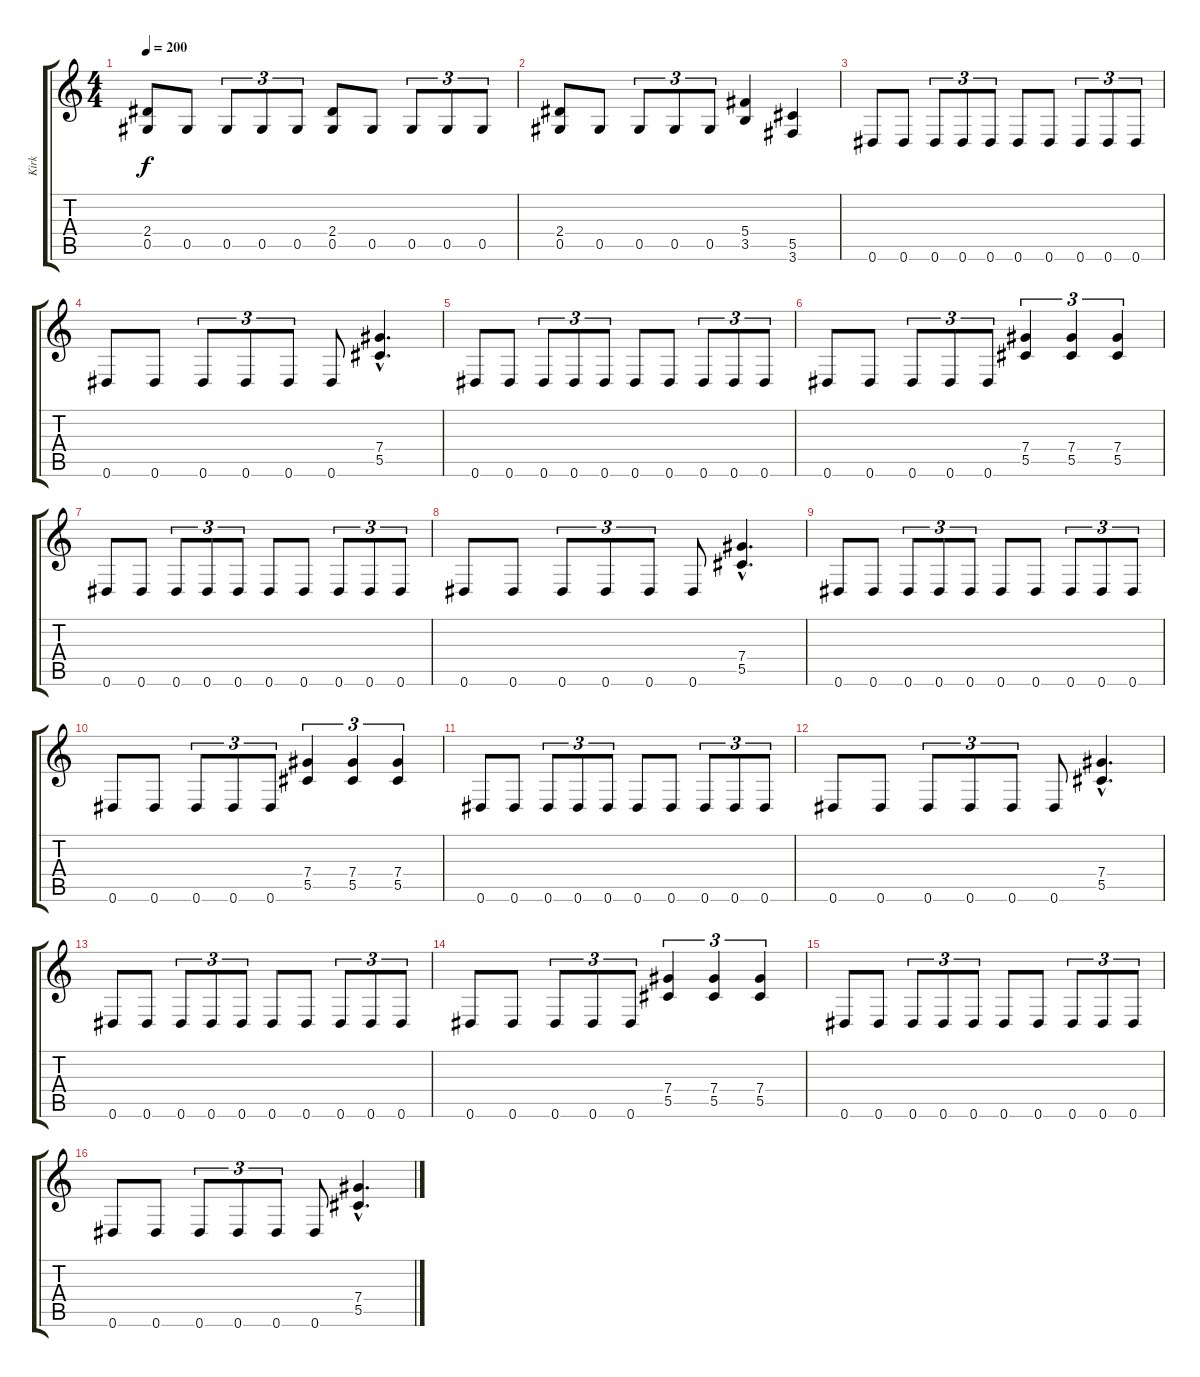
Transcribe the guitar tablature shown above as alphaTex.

\track ("Kirk" "Kirk") {instrument distortionguitar}
\staff {score tabs}
\tuning (Eb4 Bb3 Gb3 Db3 Ab2 Eb2) {hide}
\ts (4 4)
\tempo 200
\clef g2
\ks c
(2.4 0.5).8{dy f} 0.5.8 0.5.8{tu (3 2)} 0.5.8{tu (3 2)} 0.5.8{tu (3 2)} (2.4 0.5).8 0.5.8 0.5.8{tu (3 2)} 0.5.8{tu (3 2)} 0.5.8{tu (3 2)} |
(2.4 0.5).8 0.5.8 0.5.8{tu (3 2)} 0.5.8{tu (3 2)} 0.5.8{tu (3 2)} (5.4 3.5).4 (5.5 3.6).4 |
0.6.8 0.6.8 0.6.8{tu (3 2)} 0.6.8{tu (3 2)} 0.6.8{tu (3 2)} 0.6.8 0.6.8 0.6.8{tu (3 2)} 0.6.8{tu (3 2)} 0.6.8{tu (3 2)} |
0.6.8 0.6.8 0.6.8{tu (3 2)} 0.6.8{tu (3 2)} 0.6.8{tu (3 2)} 0.6.8 (7.4{hac} 5.5{hac}).4{d} |
0.6.8 0.6.8 0.6.8{tu (3 2)} 0.6.8{tu (3 2)} 0.6.8{tu (3 2)} 0.6.8 0.6.8 0.6.8{tu (3 2)} 0.6.8{tu (3 2)} 0.6.8{tu (3 2)} |
0.6.8 0.6.8 0.6.8{tu (3 2)} 0.6.8{tu (3 2)} 0.6.8{tu (3 2)} (7.4 5.5).4{tu (3 2)} (7.4 5.5).4{tu (3 2)} (7.4 5.5).4{tu (3 2)} |
0.6.8 0.6.8 0.6.8{tu (3 2)} 0.6.8{tu (3 2)} 0.6.8{tu (3 2)} 0.6.8 0.6.8 0.6.8{tu (3 2)} 0.6.8{tu (3 2)} 0.6.8{tu (3 2)} |
0.6.8 0.6.8 0.6.8{tu (3 2)} 0.6.8{tu (3 2)} 0.6.8{tu (3 2)} 0.6.8 (7.4{hac} 5.5{hac}).4{d} |
0.6.8 0.6.8 0.6.8{tu (3 2)} 0.6.8{tu (3 2)} 0.6.8{tu (3 2)} 0.6.8 0.6.8 0.6.8{tu (3 2)} 0.6.8{tu (3 2)} 0.6.8{tu (3 2)} |
0.6.8 0.6.8 0.6.8{tu (3 2)} 0.6.8{tu (3 2)} 0.6.8{tu (3 2)} (7.4 5.5).4{tu (3 2)} (7.4 5.5).4{tu (3 2)} (7.4 5.5).4{tu (3 2)} |
0.6.8 0.6.8 0.6.8{tu (3 2)} 0.6.8{tu (3 2)} 0.6.8{tu (3 2)} 0.6.8 0.6.8 0.6.8{tu (3 2)} 0.6.8{tu (3 2)} 0.6.8{tu (3 2)} |
0.6.8 0.6.8 0.6.8{tu (3 2)} 0.6.8{tu (3 2)} 0.6.8{tu (3 2)} 0.6.8 (7.4{hac} 5.5{hac}).4{d} |
0.6.8 0.6.8 0.6.8{tu (3 2)} 0.6.8{tu (3 2)} 0.6.8{tu (3 2)} 0.6.8 0.6.8 0.6.8{tu (3 2)} 0.6.8{tu (3 2)} 0.6.8{tu (3 2)} |
0.6.8 0.6.8 0.6.8{tu (3 2)} 0.6.8{tu (3 2)} 0.6.8{tu (3 2)} (7.4 5.5).4{tu (3 2)} (7.4 5.5).4{tu (3 2)} (7.4 5.5).4{tu (3 2)} |
0.6.8 0.6.8 0.6.8{tu (3 2)} 0.6.8{tu (3 2)} 0.6.8{tu (3 2)} 0.6.8 0.6.8 0.6.8{tu (3 2)} 0.6.8{tu (3 2)} 0.6.8{tu (3 2)} |
0.6.8 0.6.8 0.6.8{tu (3 2)} 0.6.8{tu (3 2)} 0.6.8{tu (3 2)} 0.6.8 (7.4{hac} 5.5{hac}).4{d}
